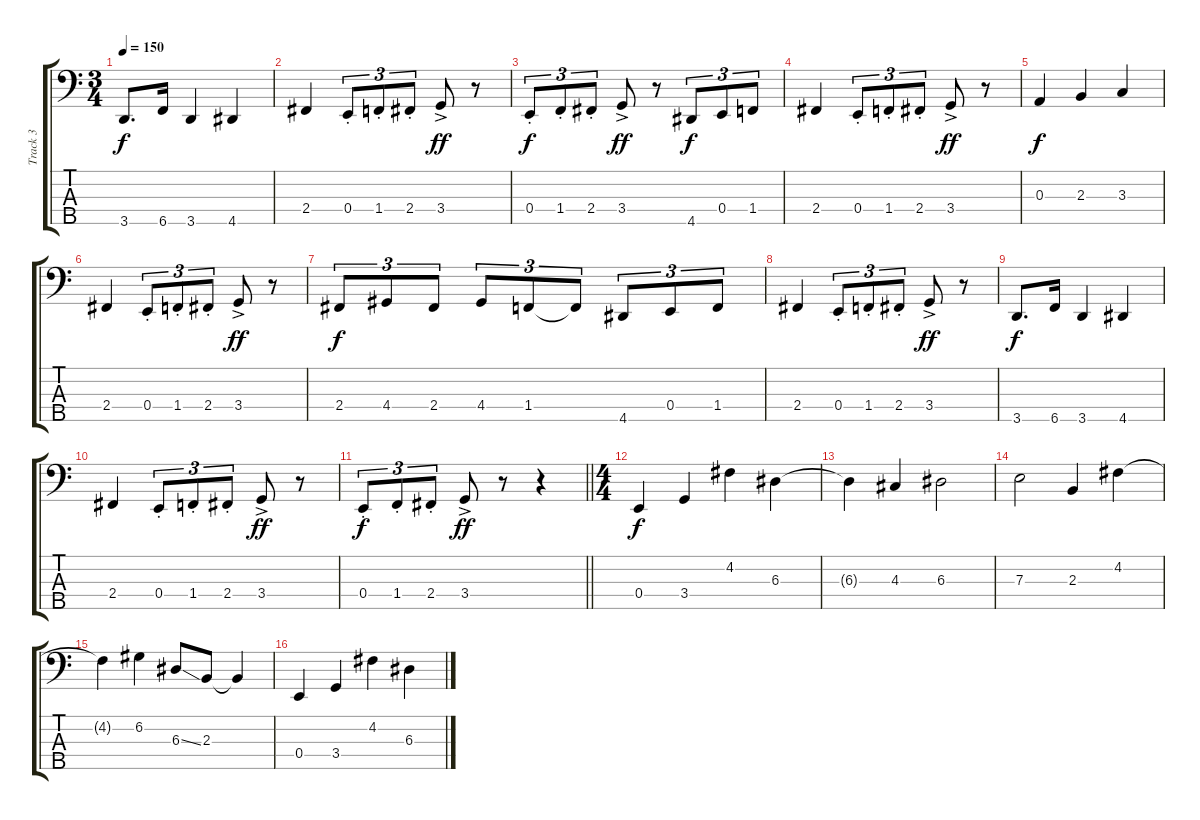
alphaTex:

\track ("Track 3" "Track 3") {instrument electricbassfinger}
\staff {score tabs}
\tuning (G2 D2 A1 E1 B0) {hide}
\ts (3 4)
\tempo 150
\clef f4
\ks c
3.5.8{d dy f} 6.5.16 3.5.4 4.5.4 |
2.4.4 0.4{st}.8{tu (3 2)} 1.4{st}.8{tu (3 2)} 2.4{st}.8{tu (3 2)} 3.4{ac}.8{dy ff} r.8 |
0.4{st}.8{tu (3 2) dy f} 1.4{st}.8{tu (3 2)} 2.4{st}.8{tu (3 2)} 3.4{ac}.8{dy ff} r.8 4.5.8{tu (3 2) dy f} 0.4.8{tu (3 2)} 1.4.8{tu (3 2)} |
2.4.4 0.4{st}.8{tu (3 2)} 1.4{st}.8{tu (3 2)} 2.4{st}.8{tu (3 2)} 3.4{ac}.8{dy ff} r.8 |
0.3.4{dy f} 2.3.4 3.3.4 |
2.4.4 0.4{st}.8{tu (3 2)} 1.4{st}.8{tu (3 2)} 2.4{st}.8{tu (3 2)} 3.4{ac}.8{dy ff} r.8 |
2.4.8{tu (3 2) dy f} 4.4.8{tu (3 2)} 2.4.8{tu (3 2)} 4.4.8{tu (3 2)} 1.4.8{tu (3 2)} 1.4{t}.8{tu (3 2)} 4.5.8{tu (3 2)} 0.4.8{tu (3 2)} 1.4.8{tu (3 2)} |
2.4.4 0.4{st}.8{tu (3 2)} 1.4{st}.8{tu (3 2)} 2.4{st}.8{tu (3 2)} 3.4{ac}.8{dy ff} r.8 |
3.5.8{d dy f} 6.5.16 3.5.4 4.5.4 |
2.4.4 0.4{st}.8{tu (3 2)} 1.4{st}.8{tu (3 2)} 2.4{st}.8{tu (3 2)} 3.4{ac}.8{dy ff} r.8 |
\barLineRight lightlight
0.4{st}.8{tu (3 2) dy f} 1.4{st}.8{tu (3 2)} 2.4{st}.8{tu (3 2)} 3.4{ac}.8{dy ff} r.8 r.4 |
\ts (4 4)
0.4.4{dy f} 3.4.4 4.2.4 6.3.4 |
6.3{t}.4 4.3.4 6.3.2 |
7.3.2 2.3.4 4.2.4 |
4.2{t}.4 6.2.4 6.3{ss}.8 2.3.8 2.3{t}.4 |
0.4.4 3.4.4 4.2.4 6.3.4
